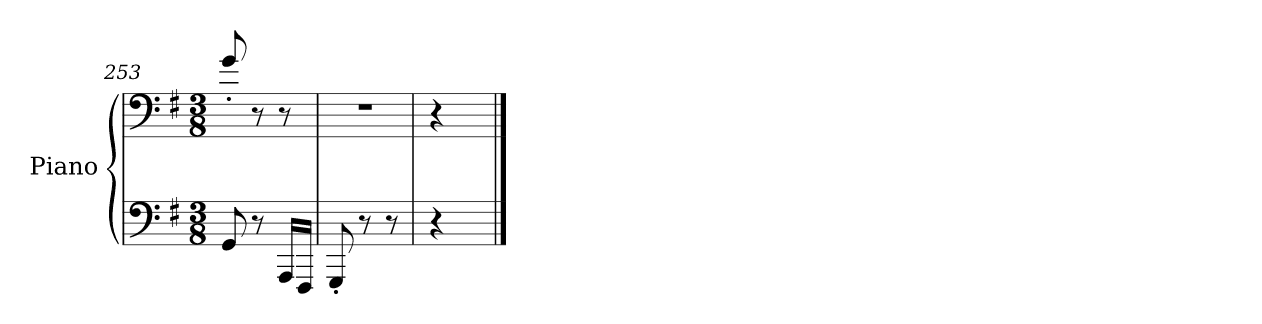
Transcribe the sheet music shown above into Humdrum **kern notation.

**kern	**kern
*part1	*part1
*staff2	*staff1
*I"Piano	*
*I'Pno.	*
*clefF4	*clefF4
*k[f#]	*k[f#]
*M3/8	*M3/8
=253	=253
8GG/	8g'/
8r	8r
*	*MM102
16AAA/LL	8r
16FFF#/JJ	.
=254	=254
8GGG'/	4.r
8r	.
8r	.
=255	=255
4r	4r
==	==
*-	*-
